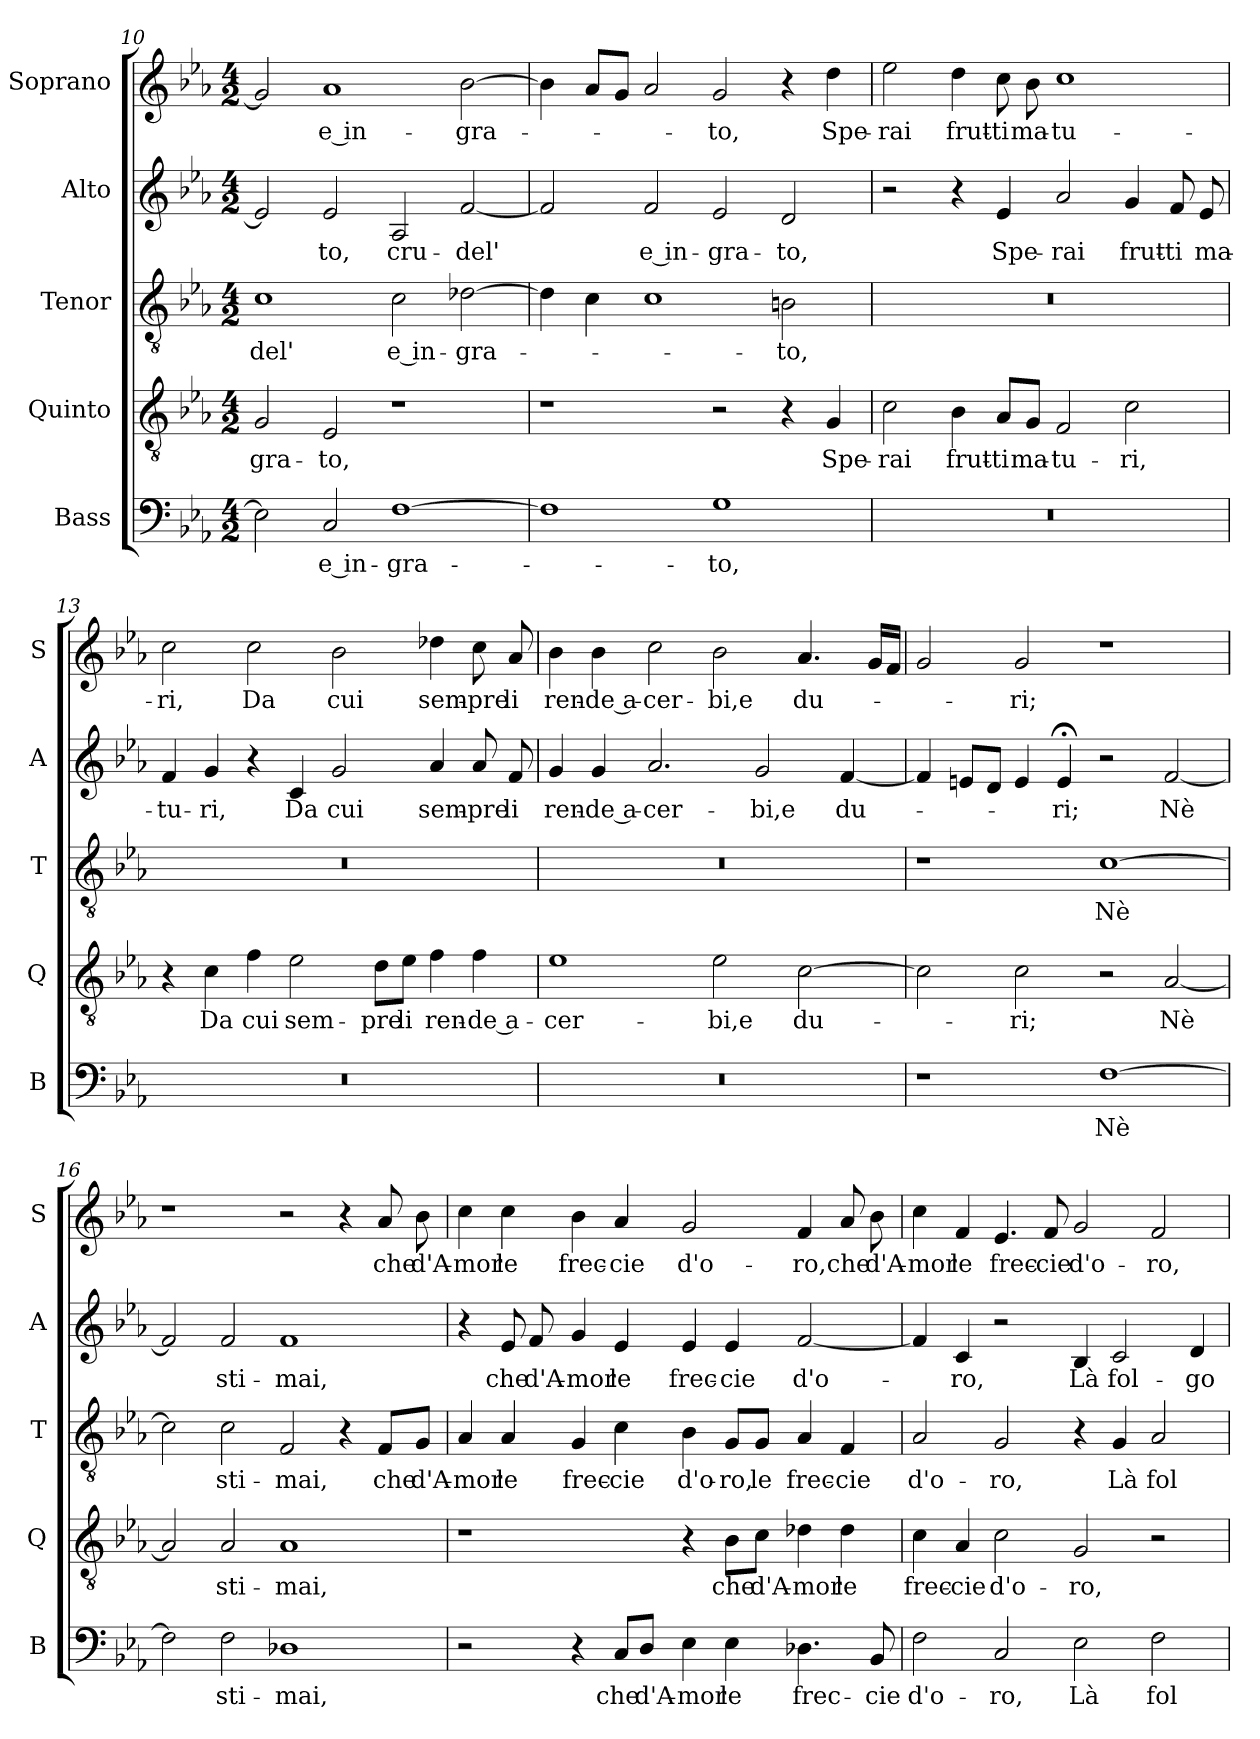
**kern	**text	**kern	**text	**kern	**text	**kern	**text	**kern	**text
*part5	*part5	*part4	*part4	*part3	*part3	*part2	*part2	*part1	*part1
*staff5	*staff5	*staff4	*staff4	*staff3	*staff3	*staff2	*staff2	*staff1	*staff1
*I"Bass	*	*I"Quinto	*	*I"Tenor	*	*I"Alto	*	*I"Soprano	*
*I'B	*	*I'Q	*	*I'T	*	*I'A	*	*I'S	*
*clefF4	*	*clefGv2	*	*clefGv2	*	*clefG2	*	*clefG2	*
*k[b-e-a-]	*	*k[b-e-a-]	*	*k[b-e-a-]	*	*k[b-e-a-]	*	*k[b-e-a-]	*
*E-:	*	*E-:	*	*E-:	*	*E-:	*	*E-:	*
*M4/2	*	*M4/2	*	*M4/2	*	*M4/2	*	*M4/2	*
=10	=10	=10	=10	=10	=10	=10	=10	=10	=10
!	!	!	!LO:LY:b	!	!LO:LY:b	!	!	!	!
2E-\]	.	2G/	-gra-	1c	-del'	2e-/]	.	2g/]	.
!	!LO:LY:b	!	!LO:LY:b	!	!	!	!LO:LY:b	!	!LO:LY:b
2C/	e in-	2E-/	-to,	.	.	2e-/	-to,	1a-	e in-
!	!LO:LY:b	!	!	!	!LO:LY:b	!	!LO:LY:b	!	!
[1F	-gra-	1r	.	2c\	e in-	2A-/	cru-	.	.
!	!	!	!	!	!LO:LY:b	!	!LO:LY:b	!	!LO:LY:b
.	.	.	.	[2d-X\	-gra-	[2f/	-del'	[2b-\	-gra-
!!LO:LB:g=z
=11	=11	=11	=11	=11	=11	=11	=11	=11	=11
1F]	.	1r	.	4d-\]	.	2f/]	.	4b-\]	.
.	.	.	.	4c\	.	.	.	8a-/L	.
.	.	.	.	.	.	.	.	8g/J	.
!	!	!	!	!	!	!	!LO:LY:b	!	!
.	.	.	.	1c	.	2f/	e in-	2a-/	.
!	!LO:LY:b	!	!	!	!	!	!LO:LY:b	!	!LO:LY:b
1G	-to,	2r	.	.	.	2e-/	-gra-	2g/	-to,
!	!	!	!	!	!LO:LY:b	!	!LO:LY:b	!	!
.	.	4r	.	2Bn\	-to,	2d/	-to,	4r	.
!	!	!	!LO:LY:b	!	!	!	!	!	!LO:LY:b
.	.	4G/	Spe-	.	.	.	.	4dd\	Spe-
=12	=12	=12	=12	=12	=12	=12	=12	=12	=12
!	!	!	!LO:LY:b	!	!	!	!	!	!LO:LY:b
0r	.	2c\	-rai	0r	.	2r	.	2ee-\	-rai
!	!	!	!LO:LY:b	!	!	!	!	!	!LO:LY:b
.	.	4B-\	frut-	.	.	4r	.	4dd\	frut-
!	!	!	!LO:LY:b	!	!	!	!LO:LY:b	!	!LO:LY:b
.	.	8A-/L	-ti	.	.	4e-/	Spe-	8cc\	-ti
!	!	!	!LO:LY:b	!	!	!	!	!	!LO:LY:b
.	.	8G/J	ma-	.	.	.	.	8b-\	ma-
!	!	!	!LO:LY:b	!	!	!	!LO:LY:b	!	!LO:LY:b
.	.	2F/	-tu-	.	.	2a-/	-rai	1cc	-tu-
!	!	!	!LO:LY:b	!	!	!	!LO:LY:b	!	!
.	.	2c\	-ri,	.	.	4g/	frut-	.	.
!	!	!	!	!	!	!	!LO:LY:b	!	!
.	.	.	.	.	.	8f/	-ti	.	.
!	!	!	!	!	!	!	!LO:LY:b	!	!
.	.	.	.	.	.	8e-/	ma-	.	.
=13	=13	=13	=13	=13	=13	=13	=13	=13	=13
!	!	!	!	!	!	!	!LO:LY:b	!	!LO:LY:b
0r	.	4r	.	0r	.	4f/	-tu-	2cc\	-ri,
!	!	!	!LO:LY:b	!	!	!	!LO:LY:b	!	!
.	.	4c\	Da	.	.	4g/	-ri,	.	.
!	!	!	!LO:LY:b	!	!	!	!	!	!LO:LY:b
.	.	4f\	cui	.	.	4r	.	2cc\	Da
!	!	!	!LO:LY:b	!	!	!	!LO:LY:b	!	!
.	.	2e-\	sem-	.	.	4c/	Da	.	.
!	!	!	!	!	!	!	!LO:LY:b	!	!LO:LY:b
.	.	.	.	.	.	2g/	cui	2b-\	cui
!	!	!	!LO:LY:b	!	!	!	!	!	!
.	.	8d\L	-pre	.	.	.	.	.	.
!	!	!	!LO:LY:b	!	!	!	!	!	!
.	.	8e-\J	li	.	.	.	.	.	.
!	!	!	!LO:LY:b	!	!	!	!LO:LY:b	!	!LO:LY:b
.	.	4f\	ren-	.	.	4a-/	sem-	4dd-X\	sem-
!	!	!	!LO:LY:b	!	!	!	!LO:LY:b	!	!LO:LY:b
.	.	4f\	-de a-	.	.	8a-/	-pre	8cc\	-pre
!	!	!	!	!	!	!	!LO:LY:b	!	!LO:LY:b
.	.	.	.	.	.	8f/	li	8a-/	li
!!LO:LB:g=z
=14	=14	=14	=14	=14	=14	=14	=14	=14	=14
!	!	!	!LO:LY:b	!	!	!	!LO:LY:b	!	!LO:LY:b
0r	.	1e-	-cer-	0r	.	4g/	ren-	4b-\	ren-
!	!	!	!	!	!	!	!LO:LY:b	!	!LO:LY:b
.	.	.	.	.	.	4g/	-de a-	4b-\	-de a-
!	!	!	!	!	!	!	!LO:LY:b	!	!LO:LY:b
.	.	.	.	.	.	2.a-/	-cer-	2cc\	-cer-
!	!	!	!LO:LY:b	!	!	!	!	!	!LO:LY:b
.	.	2e-\	-bi,e	.	.	.	.	2b-\	-bi,e
!	!	!	!	!	!	!	!LO:LY:b	!	!
.	.	.	.	.	.	2g/	-bi,e	.	.
!	!	!	!LO:LY:b	!	!	!	!	!	!LO:LY:b
.	.	[2c\	du-	.	.	.	.	4.a-/	du-
!	!	!	!	!	!	!	!LO:LY:b	!	!
.	.	.	.	.	.	[4f/	du-	.	.
.	.	.	.	.	.	.	.	16g/LL	.
.	.	.	.	.	.	.	.	16f/JJ	.
=15	=15	=15	=15	=15	=15	=15	=15	=15	=15
1r	.	2c\]	.	1r	.	4f/]	.	2g/	.
.	.	.	.	.	.	8en/L	.	.	.
.	.	.	.	.	.	8d/J	.	.	.
!	!	!	!LO:LY:b	!	!	!	!	!	!LO:LY:b
.	.	2c\	-ri;	.	.	4e/	.	2g/	-ri;
!	!	!	!	!	!	!	!LO:LY:b	!	!
.	.	.	.	.	.	4e;</	-ri;	.	.
!	!LO:LY:b	!	!	!	!LO:LY:b	!	!	!	!
[1F	Nè	2r	.	[1c	Nè	2r	.	1r	.
!	!	!	!LO:LY:b	!	!	!	!LO:LY:b	!	!
.	.	[2A-/	Nè	.	.	[2f/	Nè	.	.
=16	=16	=16	=16	=16	=16	=16	=16	=16	=16
2F\]	.	2A-/]	.	2c\]	.	2f/]	.	1r	.
!	!LO:LY:b	!	!LO:LY:b	!	!LO:LY:b	!	!LO:LY:b	!	!
2F\	sti-	2A-/	sti-	2c\	sti-	2f/	sti-	.	.
!	!LO:LY:b	!	!LO:LY:b	!	!LO:LY:b	!	!LO:LY:b	!	!
1D-X	-mai,	1A-	-mai,	2F/	-mai,	1f	-mai,	2r	.
.	.	.	.	4r	.	.	.	4r	.
!	!	!	!	!	!LO:LY:b	!	!	!	!LO:LY:b
.	.	.	.	8F/L	che	.	.	8a-/	che
!	!	!	!	!	!LO:LY:b	!	!	!	!LO:LY:b
.	.	.	.	8G/J	d'A-	.	.	8b-\	d'A-
!!LO:PB:g=z
=17	=17	=17	=17	=17	=17	=17	=17	=17	=17
!	!	!	!	!	!LO:LY:b	!	!	!	!LO:LY:b
2r	.	1r	.	4A-/	-mor	4r	.	4cc\	-mor
!	!	!	!	!	!LO:LY:b	!	!LO:LY:b	!	!LO:LY:b
.	.	.	.	4A-/	le	8e-/	che	4cc\	le
!	!	!	!	!	!	!	!LO:LY:b	!	!
.	.	.	.	.	.	8f/	d'A-	.	.
!	!	!	!	!	!LO:LY:b	!	!LO:LY:b	!	!LO:LY:b
4r	.	.	.	4G/	frec-	4g/	-mor	4b-\	frec-
!	!LO:LY:b	!	!	!	!LO:LY:b	!	!LO:LY:b	!	!LO:LY:b
8C/L	che	.	.	4c\	-cie	4e-/	le	4a-/	-cie
!	!LO:LY:b	!	!	!	!	!	!	!	!
8D/J	d'A-	.	.	.	.	.	.	.	.
!	!LO:LY:b	!	!	!	!LO:LY:b	!	!LO:LY:b	!	!LO:LY:b
4E-\	-mor	4r	.	4B-\	d'o-	4e-/	frec-	2g/	d'o-
!	!LO:LY:b	!	!LO:LY:b	!	!LO:LY:b	!	!LO:LY:b	!	!
4E-\	le	8B-\L	che	8G/L	-ro,	4e-/	-cie	.	.
!	!	!	!LO:LY:b	!	!LO:LY:b	!	!	!	!
.	.	8c\J	d'A-	8G/J	le	.	.	.	.
!	!LO:LY:b	!	!LO:LY:b	!	!LO:LY:b	!	!LO:LY:b	!	!LO:LY:b
4.D-X\	frec-	4d-X\	-mor	4A-/	frec-	[2f/	d'o-	4f/	-ro,
!	!	!	!LO:LY:b	!	!LO:LY:b	!	!	!	!LO:LY:b
.	.	4d-\	le	4F/	-cie	.	.	8a-/	che
!	!LO:LY:b	!	!	!	!	!	!	!	!LO:LY:b
8BB-/	-cie	.	.	.	.	.	.	8b-\	d'A-
=18	=18	=18	=18	=18	=18	=18	=18	=18	=18
!	!LO:LY:b	!	!LO:LY:b	!	!LO:LY:b	!	!	!	!LO:LY:b
2F\	d'o-	4c\	frec-	2A-/	d'o-	4f/]	.	4cc\	-mor
!	!	!	!LO:LY:b	!	!	!	!LO:LY:b	!	!LO:LY:b
.	.	4A-/	-cie	.	.	4c/	-ro,	4f/	le
!	!LO:LY:b	!	!LO:LY:b	!	!LO:LY:b	!	!	!	!LO:LY:b
2C/	-ro,	2c\	d'o-	2G/	-ro,	2r	.	4.e-/	frec-
!	!	!	!	!	!	!	!	!	!LO:LY:b
.	.	.	.	.	.	.	.	8f/	-cie
!	!LO:LY:b	!	!LO:LY:b	!	!	!	!LO:LY:b	!	!LO:LY:b
2E-\	Là	2G/	-ro,	4r	.	4B-/	Là	2g/	d'o-
!	!	!	!	!	!LO:LY:b	!	!LO:LY:b	!	!
.	.	.	.	4G/	Là	2c/	fol-	.	.
!	!LO:LY:b	!	!	!	!LO:LY:b	!	!	!	!LO:LY:b
2F\	fol-	2r	.	2A-/	fol-	.	.	2f/	-ro,
!	!	!	!	!	!	!	!LO:LY:b	!	!
.	.	.	.	.	.	4d/	-go-	.	.
=	=	=	=	=	=	=	=	=	=
*-	*-	*-	*-	*-	*-	*-	*-	*-	*-
